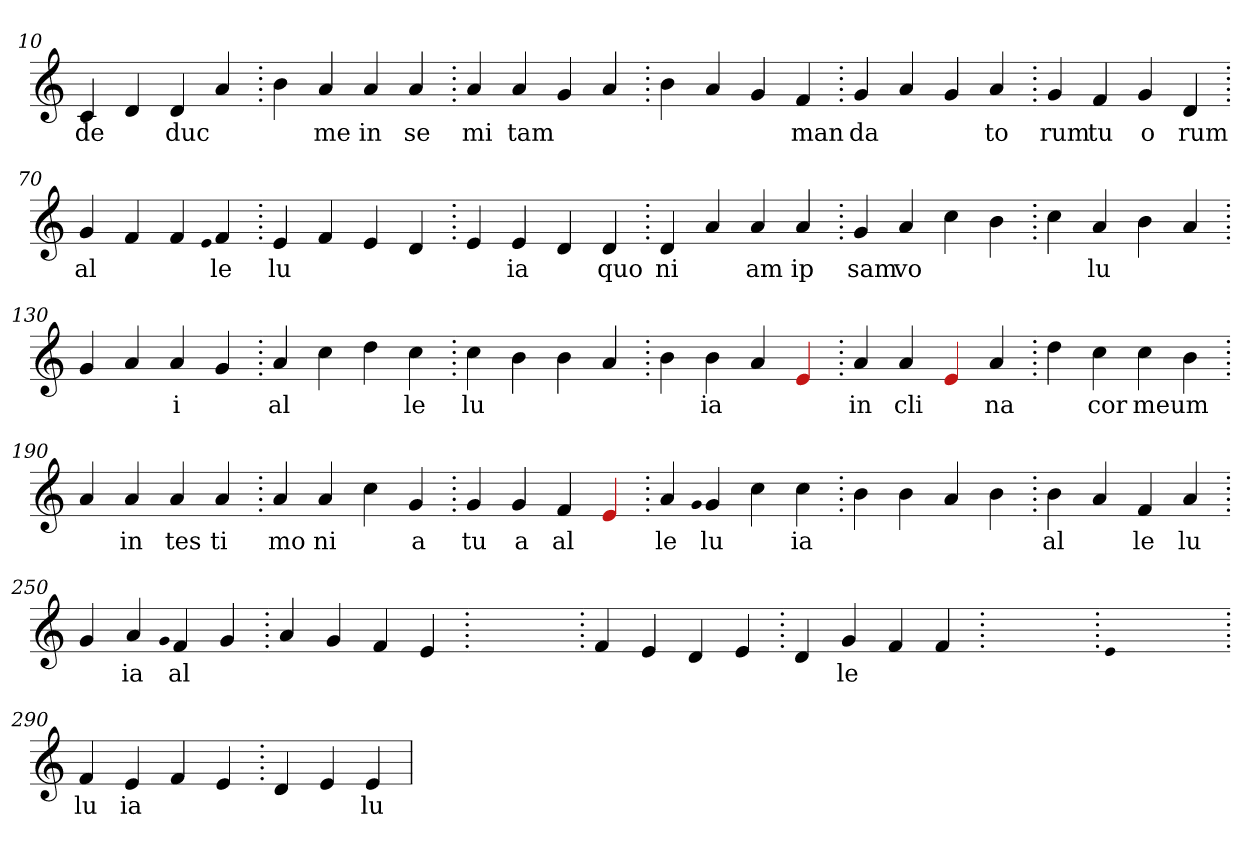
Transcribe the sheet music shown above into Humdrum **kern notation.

**kern	**text
*part1	*part1
*staff1	*staff1
*clefG2	*
=10.	=10.
4c	de
4d	.
4d	duc
4a	.
=20.	=20.
4b	.
4a	me
4a	in
4a	se
=30.	=30.
4a	mi
4a	tam
4g	.
4a	.
=40.	=40.
4b	.
4a	.
4g	.
4f	man
=50.	=50.
4g	da
4a	.
4g	.
4a	to
=60.	=60.
4g	rum
4f	tu
4g	o
4d	rum
=70.	=70.
4g	al
4f	.
4f	.
qqe	.
4f	le
=80.	=80.
4e	lu
4f	.
4e	.
4d	.
=90.	=90.
4e	.
4e	ia
4d	.
4d	quo
=100.	=100.
4d	ni
4a	.
4a	am
4a	ip
=110.	=110.
4g	sam
4a	vo
4cc	.
4b	.
=120.	=120.
4cc	.
4a	lu
4b	.
4a	.
=130.	=130.
4g	.
4a	.
4a	i
4g	.
=140.	=140.
4a	al
4cc	.
4dd	.
4cc	le
=150.	=150.
4cc	lu
4b	.
4b	.
4a	.
=160.	=160.
4b	.
4b	ia
4a	.
4Re	.
=170.	=170.
4a	in
4a	cli
4Re	.
4a	na
=180.	=180.
4dd	.
4cc	cor
4cc	meum
4b	.
=190.	=190.
4a	.
4a	in
4a	tes
4a	ti
=200.	=200.
4a	mo
4a	ni
4cc	.
4g	a
=210.	=210.
4g	tu
4g	a
4f	al
4Re	.
=220.	=220.
4a	le
qqg	.
4g	lu
4cc	.
4cc	ia
=230.	=230.
4b	.
4b	.
4a	.
4b	.
=240.	=240.
4b	al
4a	.
4f	le
4a	lu
=250.	=250.
4g	.
4a	ia
qqg	.
4f	al
4g	.
=260.	=260.
4a	.
4g	.
4f	.
4e	.
=270.	=270.
1ryy	.
=270.	=270.
4f	.
4e	.
4d	.
4e	.
=280.	=280.
4d	.
4g	le
4f	.
4f	.
=290.	=290.
1ryy	.
=290.	=290.
qqe	.
1ryy	.
=290.	=290.
4f	lu
4e	ia
4f	.
4e	.
=300.	=300.
4d	.
4e	.
4e	lu
=	=
*-	*-
